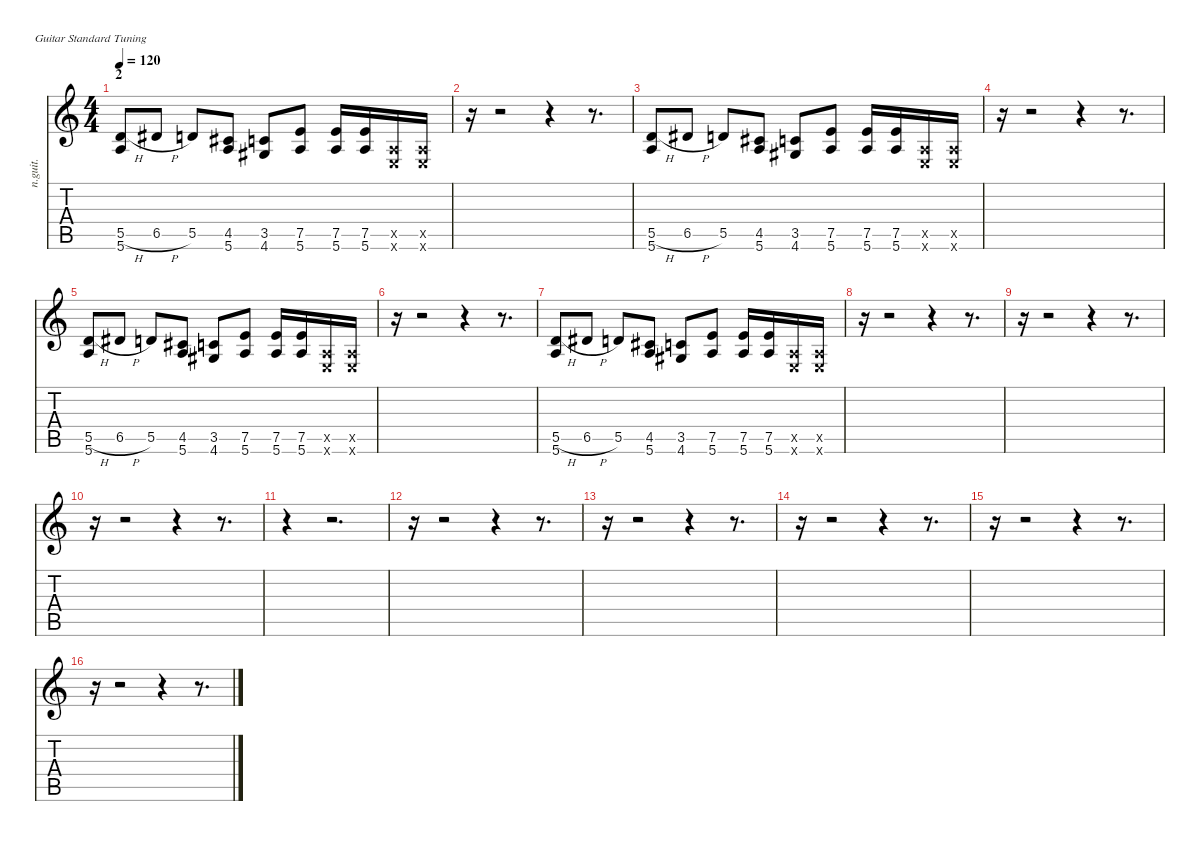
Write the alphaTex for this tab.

\defaultSystemsLayout 4
\hideDynamics
\bracketExtendMode nobrackets
\otherSystemsTrackNameOrientation horizontal
\track ("rythm guitar" "n.guit.") {instrument acousticguitarnylon}
\staff {score tabs}
\tuning (E4 B3 G3 D3 A2 E2)
\ts (4 4)
\section ("" "2")
\tempo 120
\clef g2
\ks c
(5.5{h} 5.6).8{dy f beam Up} 6.5{h acc #}.8{beam Up} 5.5.8{beam Up} (4.5{acc #} 5.6).8{beam Up} (3.5 4.6{acc #}).8{beam Up} (7.5 5.6).8{beam Up} (7.5 5.6).16{beam Up} (7.5 5.6).16{beam Up} (0.5{x} 0.6{x}).16{beam Up} (0.5{x} 0.6{x}).16{beam Up} |
r.16{beam Down} r.2{beam Down} r.4{beam Down} r.8{d beam Down} |
(5.5{h} 5.6).8{beam Up} 6.5{h acc #}.8{beam Up} 5.5.8{beam Up} (4.5{acc #} 5.6).8{beam Up} (3.5 4.6{acc #}).8{beam Up} (7.5 5.6).8{beam Up} (7.5 5.6).16{beam Up} (7.5 5.6).16{beam Up} (0.5{x} 0.6{x}).16{beam Up} (0.5{x} 0.6{x}).16{beam Up} |
r.16{beam Down} r.2{beam Down} r.4{beam Down} r.8{d beam Down} |
(5.5{h} 5.6).8{beam Up} 6.5{h acc #}.8{beam Up} 5.5.8{beam Up} (4.5{acc #} 5.6).8{beam Up} (3.5 4.6{acc #}).8{beam Up} (7.5 5.6).8{beam Up} (7.5 5.6).16{beam Up} (7.5 5.6).16{beam Up} (0.5{x} 0.6{x}).16{beam Up} (0.5{x} 0.6{x}).16{beam Up} |
r.16{beam Down} r.2{beam Down} r.4{beam Down} r.8{d beam Down} |
(5.5{h} 5.6).8{beam Up} 6.5{h acc #}.8{beam Up} 5.5.8{beam Up} (4.5{acc #} 5.6).8{beam Up} (3.5 4.6{acc #}).8{beam Up} (7.5 5.6).8{beam Up} (7.5 5.6).16{beam Up} (7.5 5.6).16{beam Up} (0.5{x} 0.6{x}).16{beam Up} (0.5{x} 0.6{x}).16{beam Up} |
r.16{beam Down} r.2{beam Down} r.4{beam Down} r.8{d beam Down} |
r.16{beam Down} r.2{beam Down} r.4{beam Down} r.8{d beam Down} |
r.16{beam Down} r.2{beam Down} r.4{beam Down} r.8{d beam Down} |
r.4{beam Down} r.2{d beam Down} |
r.16{beam Down} r.2{beam Down} r.4{beam Down} r.8{d beam Down} |
r.16{beam Down} r.2{beam Down} r.4{beam Down} r.8{d beam Down} |
r.16{beam Down} r.2{beam Down} r.4{beam Down} r.8{d beam Down} |
r.16{beam Down} r.2{beam Down} r.4{beam Down} r.8{d beam Down} |
r.16{beam Down} r.2{beam Down} r.4{beam Down} r.8{d beam Down}
